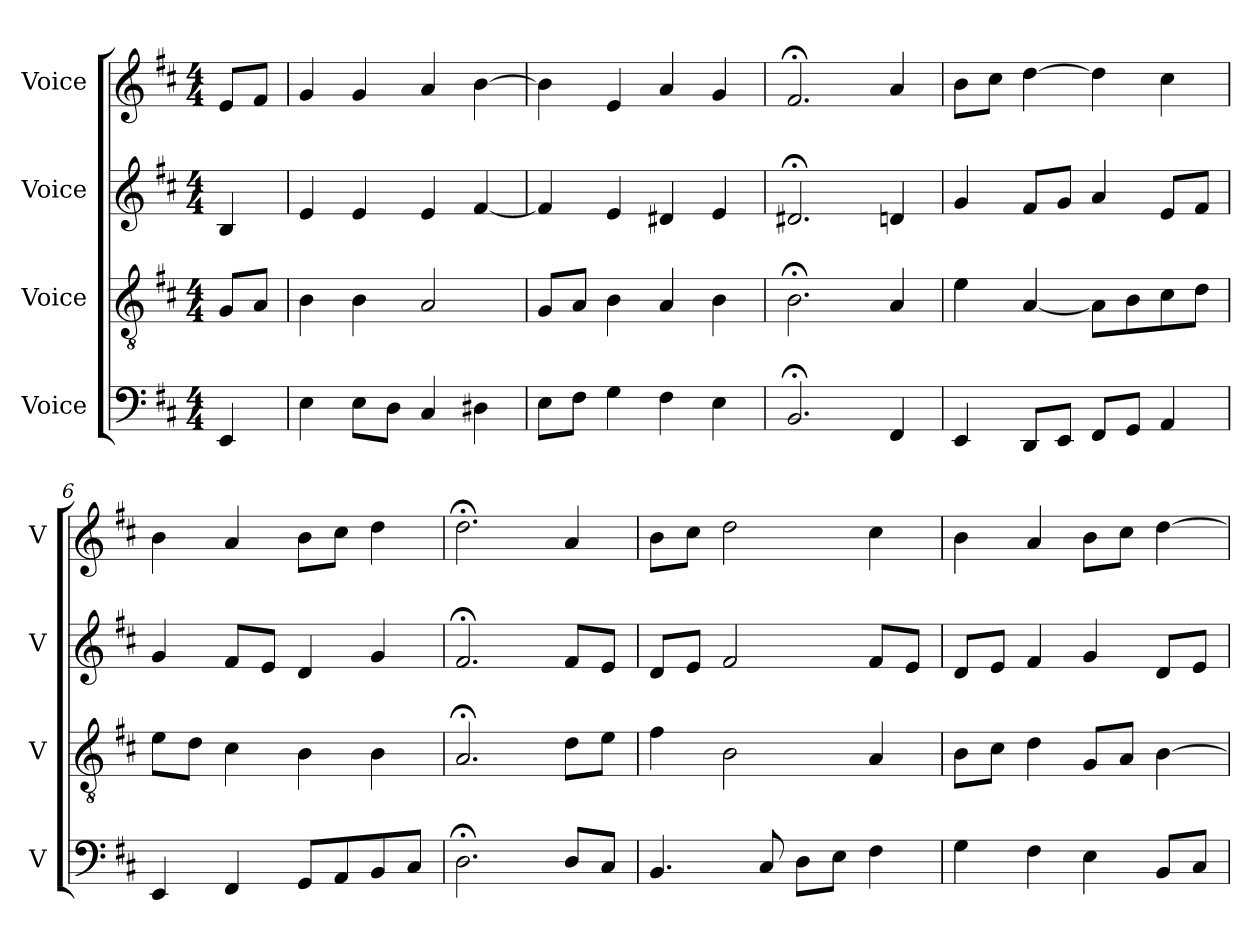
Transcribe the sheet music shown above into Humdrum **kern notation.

**kern	**kern	**kern	**kern
*part4	*part3	*part2	*part1
*staff4	*staff3	*staff2	*staff1
*I"Voice	*I"Voice	*I"Voice	*I"Voice
*I'V	*I'V	*I'V	*I'V
*clefF4	*clefGv2	*clefG2	*clefG2
*k[f#c#]	*k[f#c#]	*k[f#c#]	*k[f#c#]
*M4/4	*M4/4	*M4/4	*M4/4
=	=	=	=
4EE	8GL	4B	8eL
.	8AJ	.	8f#J
=2	=2	=2	=2
4E	4B	4e	4g
8EL	4B	4e	4g
8DJ	.	.	.
4C#	2A	4e	4a
4D#X	.	[4f#	[4b
=3	=3	=3	=3
8EL	8GL	4f#]	4b]
8F#J	8AJ	.	.
4G	4B	4e	4e
4F#	4A	4d#X	4a
4E	4B	4e	4g
=4	=4	=4	=4
2.BB;<	2.B;<	2.d#X;<	2.f#;<
4FF#	4A	4dn	4a
=5	=5	=5	=5
4EE	4e	4g	8bL
.	.	.	8cc#J
8DDL	[4A	8f#L	[4dd
8EEJ	.	8gJ	.
8FF#L	8AL]	4a	4dd]
8GGJ	8B	.	.
4AA	8c#	8eL	4cc#
.	8dJ	8f#J	.
=6	=6	=6	=6
4EE	8eL	4g	4b
.	8dJ	.	.
4FF#	4c#	8f#L	4a
.	.	8eJ	.
8GGL	4B	4d	8bL
8AA	.	.	8cc#J
8BB	4B	4g	4dd
8C#J	.	.	.
=7	=7	=7	=7
2.D;<	2.A;<	2.f#;<	2.dd;<
8DL	8dL	8f#L	4a
8C#J	8eJ	8eJ	.
=8	=8	=8	=8
4.BB	4f#	8dL	8bL
.	.	8eJ	8cc#J
.	2B	2f#	2dd
8C#	.	.	.
8DL	.	.	.
8EJ	.	.	.
4F#	4A	8f#L	4cc#
.	.	8eJ	.
=9	=9	=9	=9
4G	8BL	8dL	4b
.	8c#J	8eJ	.
4F#	4d	4f#	4a
4E	8GL	4g	8bL
.	8AJ	.	8cc#J
8BBL	[4B	8dL	[4dd
8C#J	.	8eJ	.
=	=	=	=
*-	*-	*-	*-
